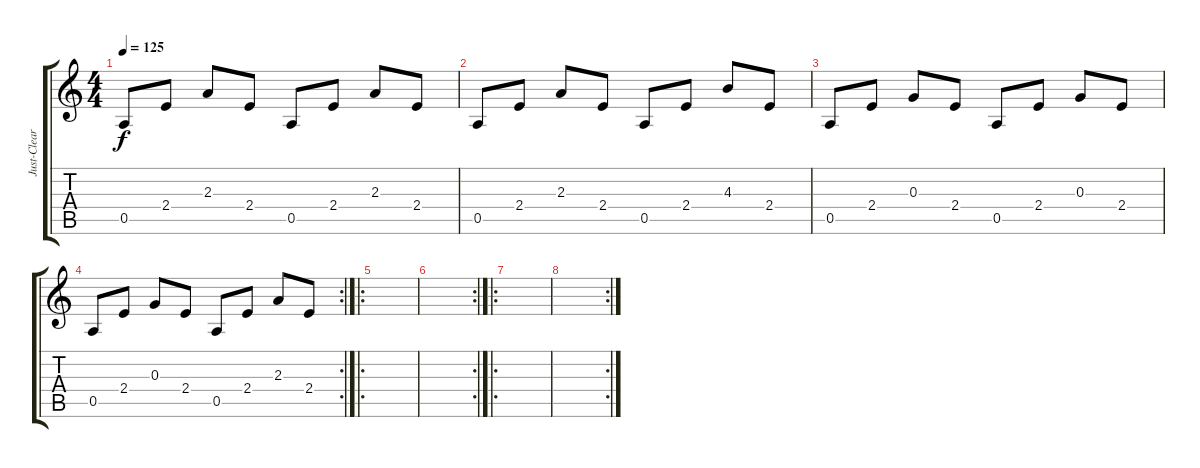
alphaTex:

\track ("Just-Clear" "Just-Clear") {instrument acousticguitarnylon}
\staff {score tabs}
\tuning (E4 B3 G3 D3 A2 E2) {hide}
\ts (4 4)
\tempo 125
\clef g2
\ks c
0.5.8{dy f} 2.4.8 2.3.8 2.4.8 0.5.8 2.4.8 2.3.8 2.4.8 |
0.5.8 2.4.8 2.3.8 2.4.8 0.5.8 2.4.8 4.3.8 2.4.8 |
0.5.8 2.4.8 0.3.8 2.4.8 0.5.8 2.4.8 0.3.8 2.4.8 |
\rc 2
0.5.8 2.4.8 0.3.8 2.4.8 0.5.8 2.4.8 2.3.8 2.4.8 |
\ro
|
\rc 2
|
\ro
|
\rc 2
